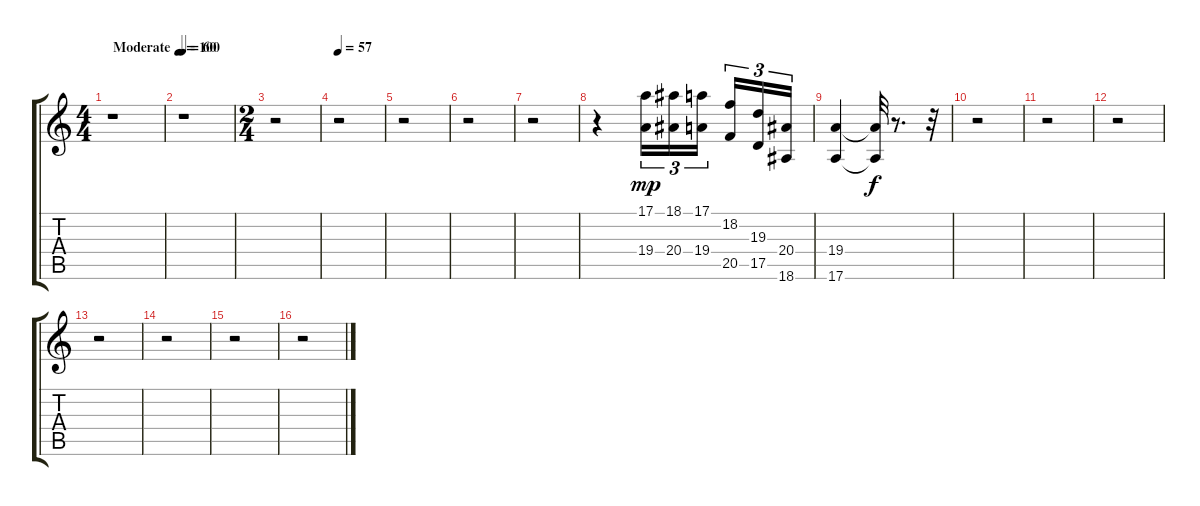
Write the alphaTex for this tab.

\track "" {instrument flute}
\staff {score tabs}
\tuning (E4 B3 G3 D3 A2 E2) {hide}
\ts (4 4)
\tempo (100 "Moderate")
\clef g2
\ks c
r.1{dy mp instrument flute} |
\tempo 60
r.1 |
\ts (2 4)
r.2 |
\tempo 57
r.2 |
r.2 |
r.2 |
r.2 |
r.4 (17.1 19.4).16{tu (3 2)} (18.1 20.4).16{tu (3 2)} (17.1 19.4).16{tu (3 2)} (18.2 20.5).16{tu (3 2)} (19.3 17.5).16{tu (3 2)} (20.4 18.6).16{tu (3 2)} |
(19.4 17.6).4 (19.4{t} 17.6{t}).32{dy f} r.8{d} r.32 |
r.2 |
r.2 |
r.2 |
r.2 |
r.2 |
r.2 |
r.2
